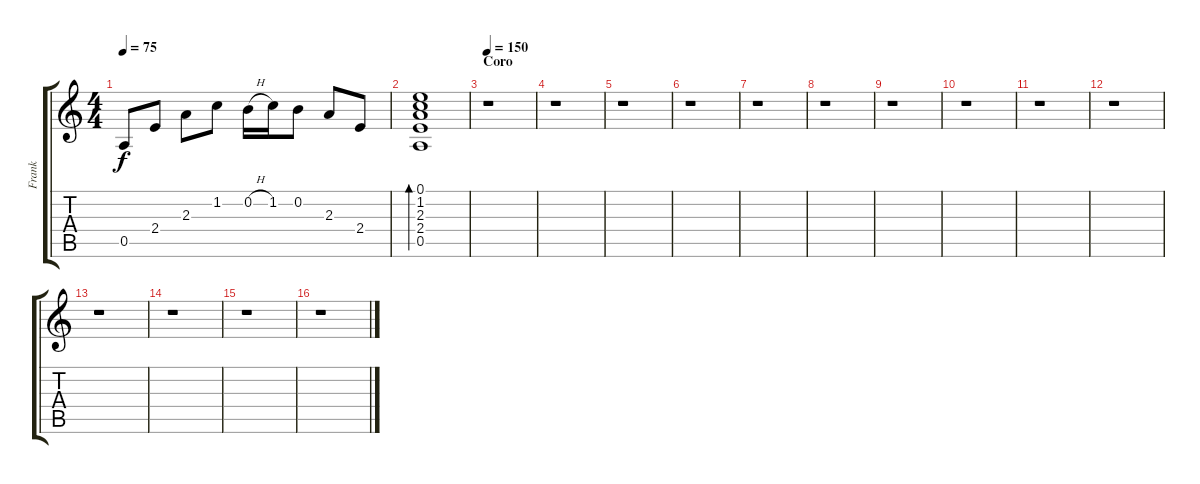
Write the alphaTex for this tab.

\track ("Frank" "Frank") {instrument electricguitarjazz}
\staff {score tabs}
\tuning (E4 B3 G3 D3 A2 E2) {hide}
\ts (4 4)
\tempo 75
\clef g2
\ks c
0.5.8{dy f} 2.4.8 2.3.8 1.2.8 0.2{h}.16 1.2.16 0.2.8 2.3.8 2.4.8 |
(0.1 1.2 2.3 2.4 0.5).1{bd 240} |
\section ("" "Coro")
\tempo 150
r.1 |
r.1 |
r.1 |
r.1 |
r.1 |
r.1 |
r.1 |
r.1 |
r.1 |
r.1 |
r.1 |
r.1 |
r.1 |
r.1
